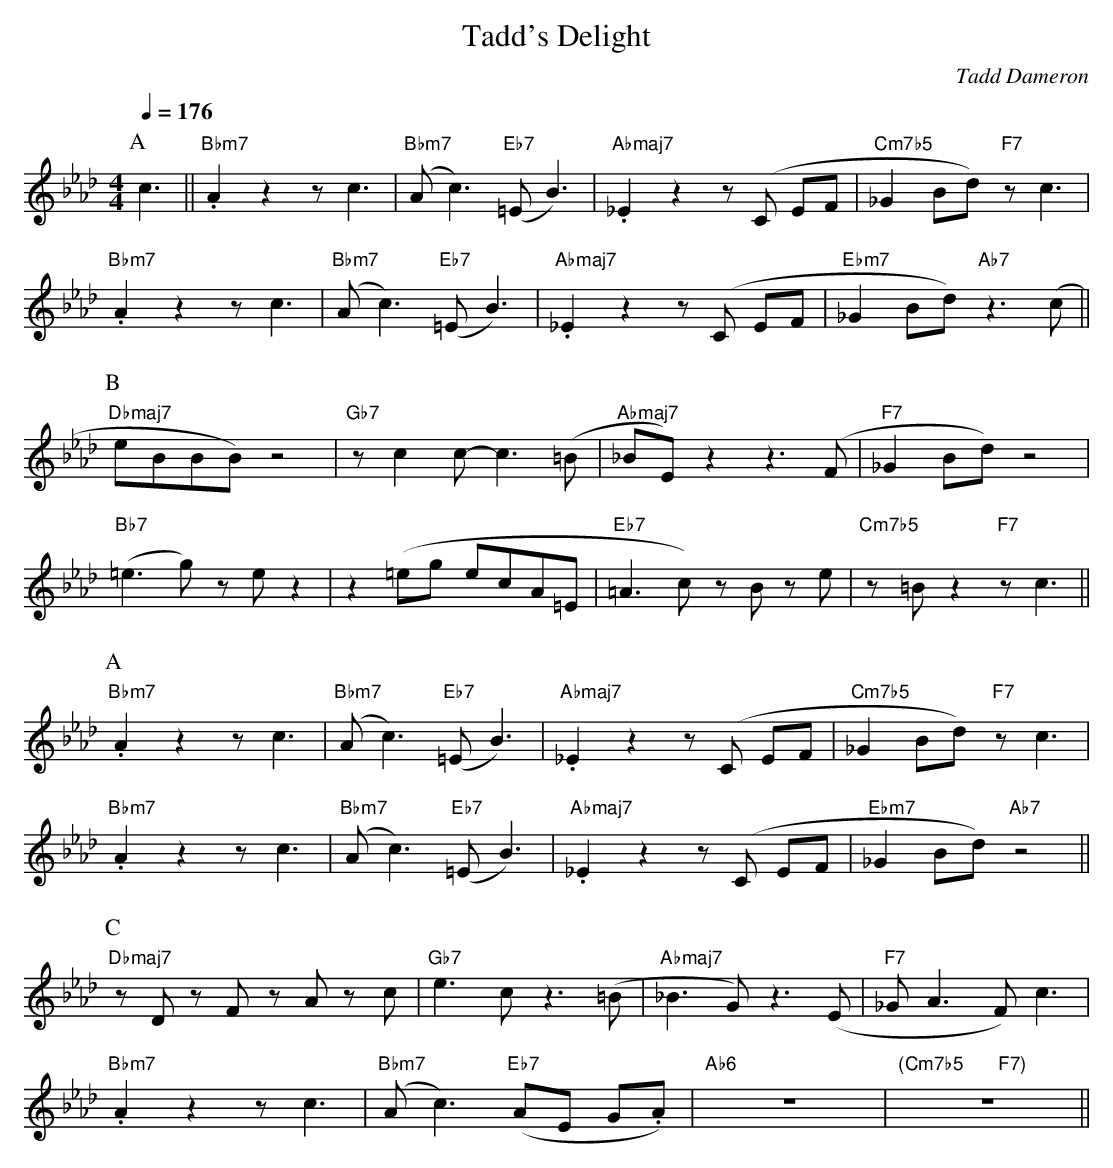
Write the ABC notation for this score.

X:1
T: Tadd's Delight
C:Tadd Dameron
Q:1/4=176
M:4/4
L:1/8
%%staves (chords melody)
K:Ab
P: A
V:chords
x3 || "Bbm7"x4 x4 | "Bbm7"x4 "Eb7"x4 | "Abmaj7"x4 x4 | "Cm7b5"x4 "F7"x4 |
"Bbm7"x4 x4 | "Bbm7"x4 "Eb7"x4 | "Abmaj7"x4 x4 | "Ebm7"x4 "Ab7"x4 ||
V:melody
c3 || .A2z2 zc3 | (Ac3) (=EB3) | ._E2z2 z(C EF | _G2Bd) zc3 |
.A2z2 zc3 | (Ac3) (=EB3) | ._E2z2 z(C EF | _G2Bd) z3(c ||
P: B
V:chords
"Dbmaj7"x4 x4 | "Gb7"x4 x4 | "Abmaj7"x4 x4 | "F7"x4 x4 |
"Bb7"x4 x4 | x4 x4 | "Eb7"x4 x4 | "Cm7b5"x4 "F7"x4 ||
V:melody
eBBB) z4 | zc2c- c3(=B | _BE)z2 z3(F | _G2Bd)z4 |
(=e3g) zez2 | z2( =eg ecA=E | =A3c) zB ze | z=Bz2 zc3 ||
P: A
V:chords
"Bbm7"x4 x4 | "Bbm7"x4 "Eb7"x4 | "Abmaj7"x4 x4 | "Cm7b5"x4 "F7"x4 |
"Bbm7"x4 x4 | "Bbm7"x4 "Eb7"x4 | "Abmaj7"x4 x4 | "Ebm7"x4 "Ab7"x4 ||
V:melody
.A2z2 zc3 | (Ac3) (=EB3) | ._E2z2 z(C EF | _G2Bd) zc3 |
.A2z2 zc3 | (Ac3) (=EB3) | ._E2z2 z(C EF | _G2Bd) z4 ||
P: C
V:chords
"Dbmaj7"x4 x4 | "Gb7"x4 x4 | "Abmaj7"x4 x4 | "F7"x4 x4 |
"Bbm7"x4 x4 | "Bbm7"x4 "Eb7"x4 | "Ab6"x4 x4 | "(Cm7b5"x4 "F7)"x4 ||
V:melody
zD zF zA zc | e3c z3(=B | _B3G) z3(E | _GA3 F)c3 |
.A2z2 zc3 | (Ac3) (AE G.A) | z8 | z8 |]
